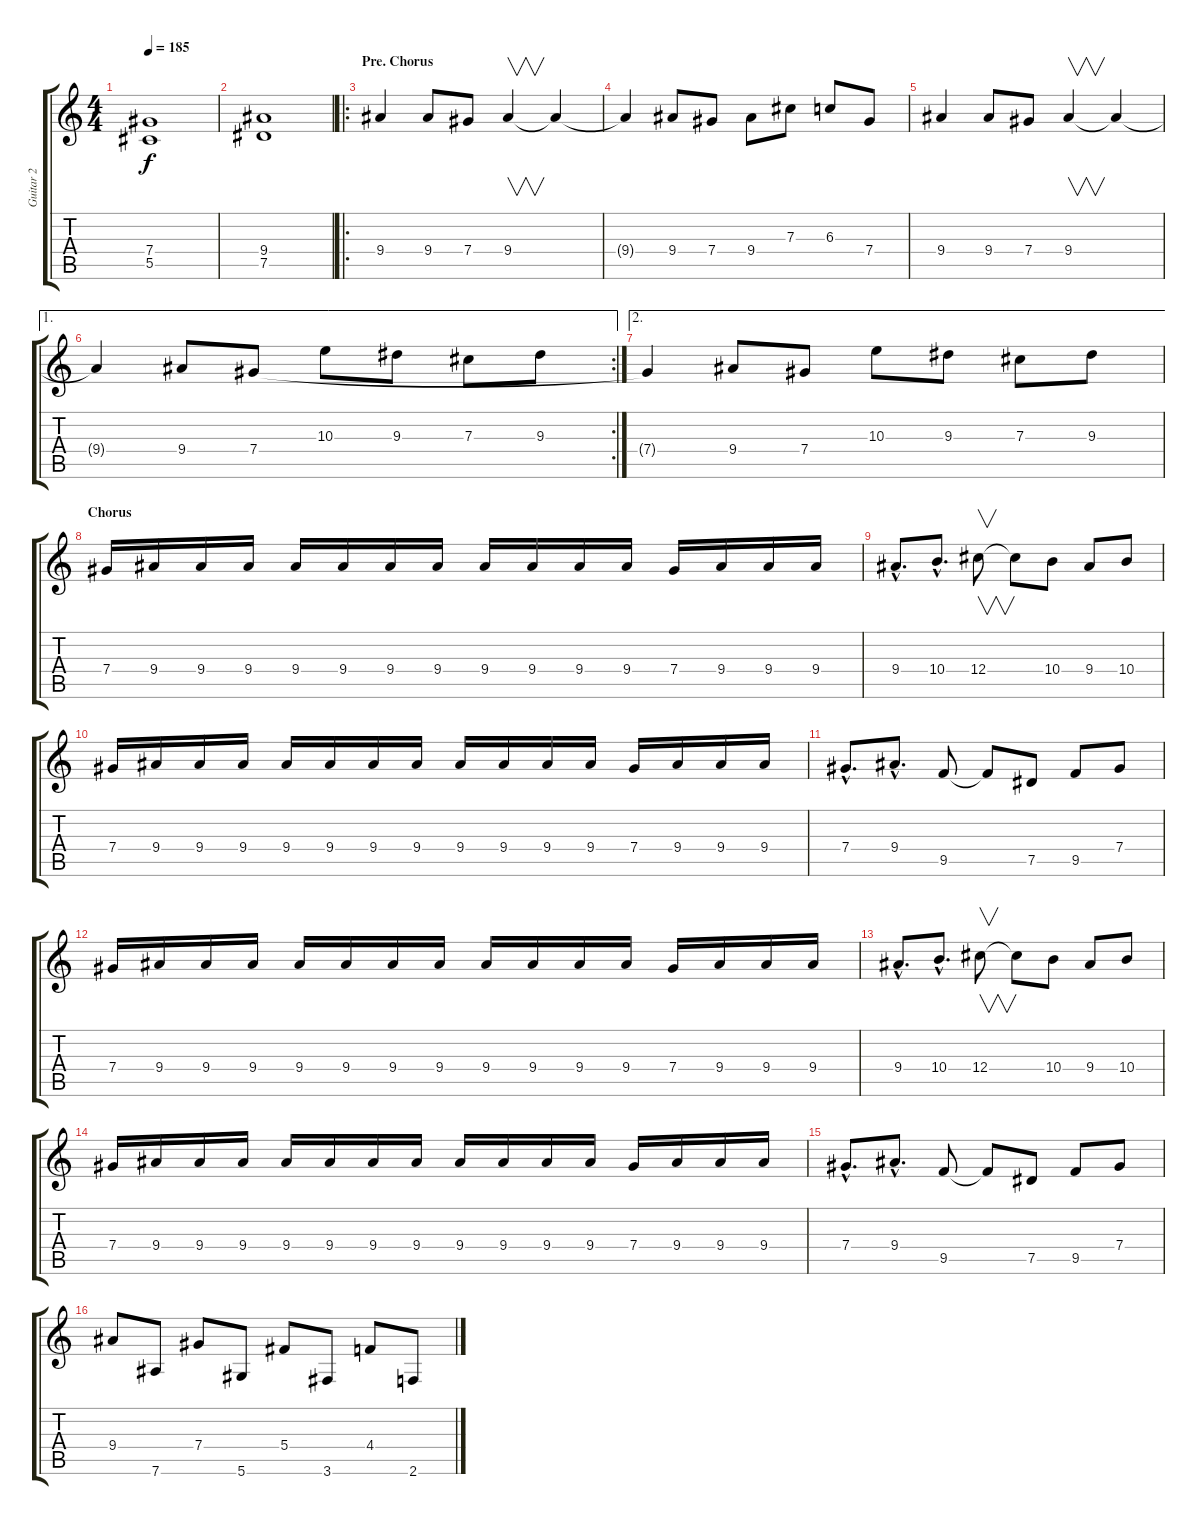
\track ("Guitar 2" "Guitar 2") {instrument overdrivenguitar}
\staff {score tabs}
\tuning (Eb4 Bb3 Gb3 Db3 Ab2 Eb2) {hide}
\ts (4 4)
\tempo 185
\clef g2
\ks c
(7.4 5.5).1{dy f} |
(9.4 7.5).1 |
\ro
\section ("" "Pre. Chorus")
9.4.4 9.4.8 7.4.8 9.4.4{v} 9.4{t}.4 |
9.4{t}.4 9.4.8 7.4.8 9.4.8 7.3.8 6.3.8 7.4.8 |
9.4.4 9.4.8 7.4.8 9.4.4{v} 9.4{t}.4 |
\ae 1
\rc 2
9.4{t}.4 9.4.8 7.4.8 10.3.8 9.3.8 7.3.8 9.3.8 |
\ae 2
7.4{t}.4 9.4.8 7.4.8 10.3.8 9.3.8 7.3.8 9.3.8 |
\section ("" "Chorus")
7.4.16 9.4.16 9.4.16 9.4.16 9.4.16 9.4.16 9.4.16 9.4.16 9.4.16 9.4.16 9.4.16 9.4.16 7.4.16 9.4.16 9.4.16 9.4.16 |
9.4{hac}.8{d} 10.4{hac}.8{d} 12.4.8{v} 12.4{t}.8 10.4.8 9.4.8 10.4.8 |
7.4.16 9.4.16 9.4.16 9.4.16 9.4.16 9.4.16 9.4.16 9.4.16 9.4.16 9.4.16 9.4.16 9.4.16 7.4.16 9.4.16 9.4.16 9.4.16 |
7.4{hac}.8{d} 9.4{hac}.8{d} 9.5.8 9.5{t}.8 7.5.8 9.5.8 7.4.8 |
7.4.16 9.4.16 9.4.16 9.4.16 9.4.16 9.4.16 9.4.16 9.4.16 9.4.16 9.4.16 9.4.16 9.4.16 7.4.16 9.4.16 9.4.16 9.4.16 |
9.4{hac}.8{d} 10.4{hac}.8{d} 12.4.8{v} 12.4{t}.8 10.4.8 9.4.8 10.4.8 |
7.4.16 9.4.16 9.4.16 9.4.16 9.4.16 9.4.16 9.4.16 9.4.16 9.4.16 9.4.16 9.4.16 9.4.16 7.4.16 9.4.16 9.4.16 9.4.16 |
7.4{hac}.8{d} 9.4{hac}.8{d} 9.5.8 9.5{t}.8 7.5.8 9.5.8 7.4.8 |
9.4.8 7.6.8 7.4.8 5.6.8 5.4.8 3.6.8 4.4.8 2.6.8
